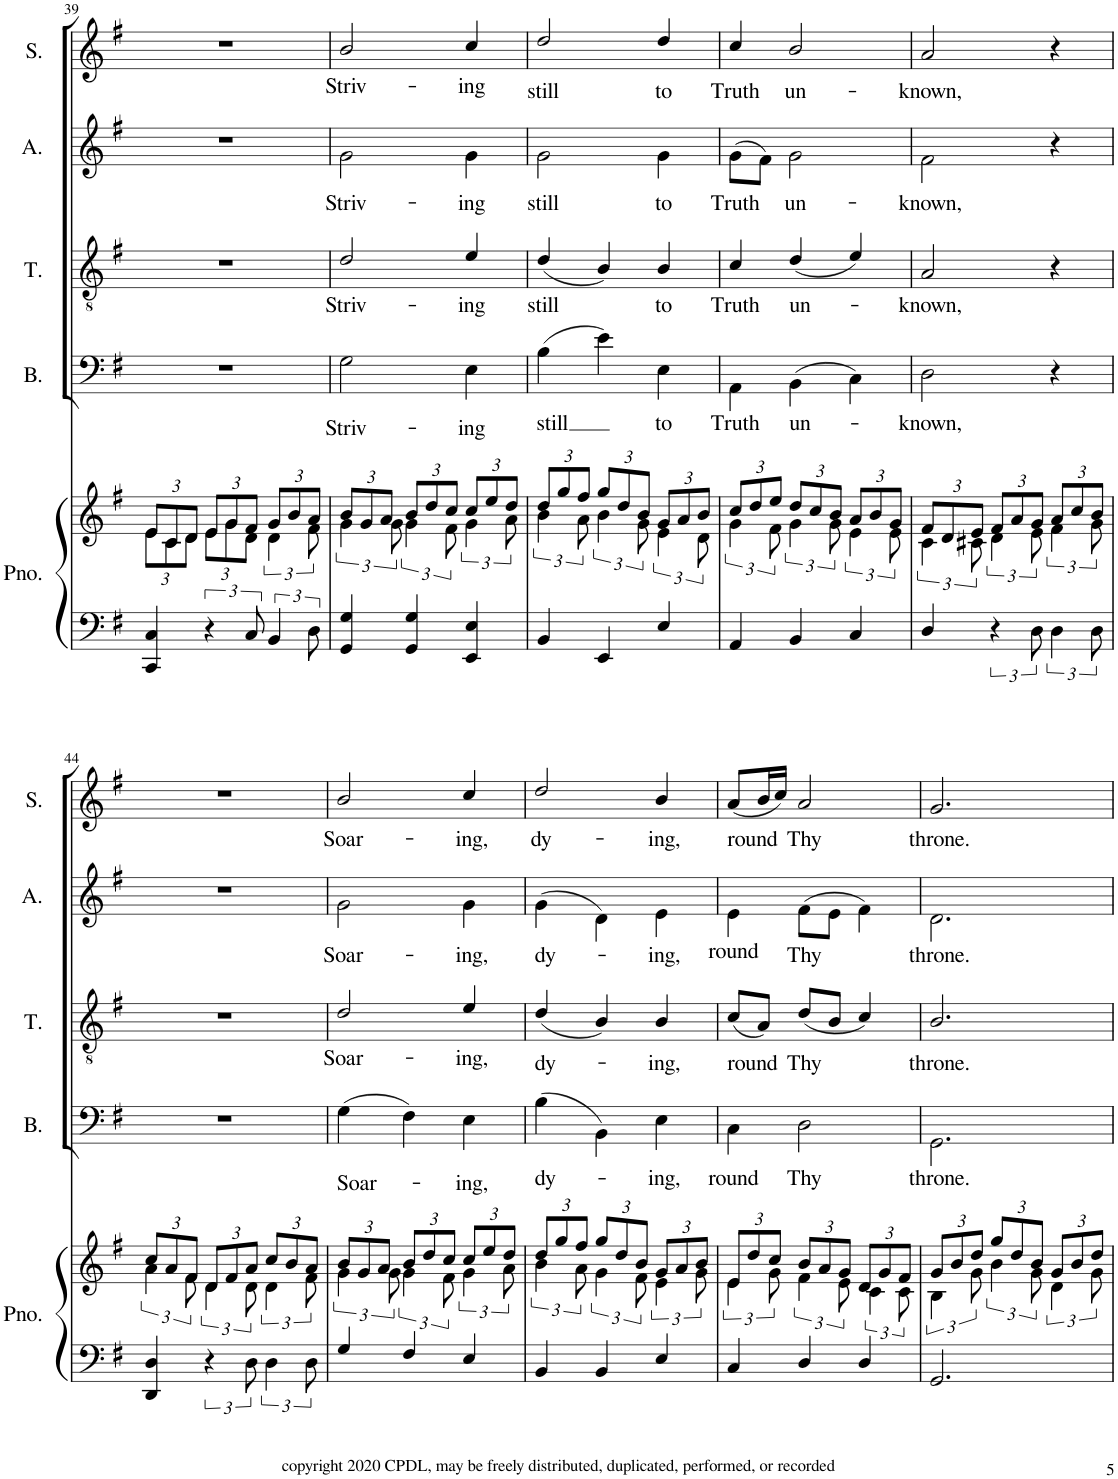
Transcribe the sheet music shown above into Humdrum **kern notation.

**kern	**kern	**kern	**text	**kern	**text	**kern	**text	**kern	**text
*part5	*part5	*part4	*part4	*part3	*part3	*part2	*part2	*part1	*part1
*staff6	*staff5	*staff4	*staff4	*staff3	*staff3	*staff2	*staff2	*staff1	*staff1
*I"Piano	*	*I"Bass	*	*I"Tenor	*	*I"Alto	*	*I"Soprano	*
*I'Pno.	*	*I'B.	*	*I'T.	*	*I'A.	*	*I'S.	*
!!LO:PB:g=z
*clefF4	*clefG2	*clefF4	*	*clefGv2	*	*clefG2	*	*clefG2	*
*k[f#]	*k[f#]	*k[f#]	*	*k[f#]	*	*k[f#]	*	*k[f#]	*
*G:	*G:	*G:	*	*G:	*	*G:	*	*G:	*
*M3/4	*M3/4	*M3/4	*	*M3/4	*	*M3/4	*	*M3/4	*
*	*Xbrackettup	*	*	*	*	*	*	*	*
=39	=39	=39	=39	=39	=39	=39	=39	=39	=39
*	*^	*	*	*	*	*	*	*	*
4CC/ 4C/	12e\L	12e/L	2.r	.	2.r	.	2.r	.	2.r	.
.	12c\	12c/	.	.	.	.	.	.	.	.
.	12d\J	12d/J	.	.	.	.	.	.	.	.
6r	12e\L	12e/L	.	.	.	.	.	.	.	.
.	12g\	12g/	.	.	.	.	.	.	.	.
12C/	12d\J	12f#/J	.	.	.	.	.	.	.	.
*	*brackettup	*Xbrackettup	*	*	*	*	*	*	*	*
6BB/	6d\	12g/L	.	.	.	.	.	.	.	.
.	.	12b/	.	.	.	.	.	.	.	.
12D\	12f#\	12a/J	.	.	.	.	.	.	.	.
=40	=40	=40	=40	=40	=40	=40	=40	=40	=40	=40
*	*brackettup	*Xbrackettup	*	*	*	*	*	*	*	*
!	!	!	!	!LO:LY:b	!	!LO:LY:b	!	!LO:LY:b	!	!LO:LY:b
4GG/ 4G/	6g\	12b/L	2G\	Striv-	2d/	Striv-	2g\	Striv-	2b/	Striv-
.	.	12g/	.	.	.	.	.	.	.	.
.	12g\	12a/J	.	.	.	.	.	.	.	.
*	*brackettup	*Xbrackettup	*	*	*	*	*	*	*	*
4GG/ 4G/	6g\	12b/L	.	.	.	.	.	.	.	.
.	.	12dd/	.	.	.	.	.	.	.	.
.	12f#\	12cc/J	.	.	.	.	.	.	.	.
*	*brackettup	*Xbrackettup	*	*	*	*	*	*	*	*
!	!	!	!	!LO:LY:b	!	!LO:LY:b	!	!LO:LY:b	!	!LO:LY:b
4EE/ 4E/	6g\	12cc/L	4E\	-ing	4e/	-ing	4g\	-ing	4cc/	-ing
.	.	12ee/	.	.	.	.	.	.	.	.
.	12a\	12dd/J	.	.	.	.	.	.	.	.
=41	=41	=41	=41	=41	=41	=41	=41	=41	=41	=41
*	*brackettup	*Xbrackettup	*	*	*	*	*	*	*	*
!	!	!	!	!LO:LY:b	!	!LO:LY:b	!	!LO:LY:b	!	!LO:LY:b
4BB/	6b\	12dd/L	(4B\	still	(4d/	still	2g\	still	2dd/	still
.	.	12gg/	.	.	.	.	.	.	.	.
.	12a\	12ff#/J	.	.	.	.	.	.	.	.
*	*brackettup	*Xbrackettup	*	*	*	*	*	*	*	*
4EE/	6b\	12gg/L	4e\)	.	4B/)	.	.	.	.	.
.	.	12dd/	.	.	.	.	.	.	.	.
.	12g\	12b/J	.	.	.	.	.	.	.	.
*	*brackettup	*Xbrackettup	*	*	*	*	*	*	*	*
!	!	!	!	!LO:LY:b	!	!LO:LY:b	!	!LO:LY:b	!	!LO:LY:b
4E/	6e\	12g/L	4E\	to	4B/	to	4g\	to	4dd/	to
.	.	12a/	.	.	.	.	.	.	.	.
.	12d\	12b/J	.	.	.	.	.	.	.	.
=42	=42	=42	=42	=42	=42	=42	=42	=42	=42	=42
*	*brackettup	*Xbrackettup	*	*	*	*	*	*	*	*
!	!	!	!	!LO:LY:b	!	!LO:LY:b	!	!LO:LY:b	!	!LO:LY:b
4AA/	6g\	12cc/L	4AA\	Truth	4c/	Truth	(8g\L	Truth	4cc/	Truth
.	.	12dd/	.	.	.	.	.	.	.	.
.	.	.	.	.	.	.	8f#\J)	.	.	.
.	12f#\	12ee/J	.	.	.	.	.	.	.	.
*	*brackettup	*Xbrackettup	*	*	*	*	*	*	*	*
!	!	!	!	!LO:LY:b	!	!LO:LY:b	!	!LO:LY:b	!	!LO:LY:b
4BB/	6g\	12dd/L	(4BB\	un-	(4d/	un-	2g\	un-	2b/	un-
.	.	12cc/	.	.	.	.	.	.	.	.
.	12g\	12b/J	.	.	.	.	.	.	.	.
*	*brackettup	*Xbrackettup	*	*	*	*	*	*	*	*
4C/	6e\	12a/L	4C\)	.	4e/)	.	.	.	.	.
.	.	12b/	.	.	.	.	.	.	.	.
.	12e\	12g/J	.	.	.	.	.	.	.	.
=43	=43	=43	=43	=43	=43	=43	=43	=43	=43	=43
*	*brackettup	*Xbrackettup	*	*	*	*	*	*	*	*
!	!	!	!	!LO:LY:b	!	!LO:LY:b	!	!LO:LY:b	!	!LO:LY:b
4D/	6c\	12f#/L	2D\	-known,	2A/	-known,	2f#\	-known,	2a/	-known,
.	.	12d/	.	.	.	.	.	.	.	.
.	12c#X\	12e/J	.	.	.	.	.	.	.	.
*	*brackettup	*Xbrackettup	*	*	*	*	*	*	*	*
6r	6d\	12f#/L	.	.	.	.	.	.	.	.
.	.	12a/	.	.	.	.	.	.	.	.
12D\	12e\	12g/J	.	.	.	.	.	.	.	.
*	*brackettup	*Xbrackettup	*	*	*	*	*	*	*	*
6D\	6f#\	12a/L	4r	.	4r	.	4r	.	4r	.
.	.	12cc/	.	.	.	.	.	.	.	.
12D\	12g\	12b/J	.	.	.	.	.	.	.	.
!!LO:LB:g=z
=44	=44	=44	=44	=44	=44	=44	=44	=44	=44	=44
*	*brackettup	*Xbrackettup	*	*	*	*	*	*	*	*
4DD/ 4D/	6a\	12cc/L	2.r	.	2.r	.	2.r	.	2.r	.
.	.	12a/	.	.	.	.	.	.	.	.
.	12f#\	12f#/J	.	.	.	.	.	.	.	.
*	*brackettup	*Xbrackettup	*	*	*	*	*	*	*	*
6r	6d\	12d/L	.	.	.	.	.	.	.	.
.	.	12f#/	.	.	.	.	.	.	.	.
12D\	12d\	12a/J	.	.	.	.	.	.	.	.
*	*brackettup	*Xbrackettup	*	*	*	*	*	*	*	*
6D\	6d\	12cc/L	.	.	.	.	.	.	.	.
.	.	12b/	.	.	.	.	.	.	.	.
12D\	12f#\	12a/J	.	.	.	.	.	.	.	.
=45	=45	=45	=45	=45	=45	=45	=45	=45	=45	=45
*	*brackettup	*Xbrackettup	*	*	*	*	*	*	*	*
!	!	!	!	!LO:LY:b	!	!LO:LY:b	!	!LO:LY:b	!	!LO:LY:b
4G/	6g\	12b/L	(4G\	Soar-	2d/	Soar-	2g\	Soar-	2b/	Soar-
.	.	12g/	.	.	.	.	.	.	.	.
.	12g\	12a/J	.	.	.	.	.	.	.	.
*	*brackettup	*Xbrackettup	*	*	*	*	*	*	*	*
4F#/	6g\	12b/L	4F#\)	.	.	.	.	.	.	.
.	.	12dd/	.	.	.	.	.	.	.	.
.	12f#\	12cc/J	.	.	.	.	.	.	.	.
*	*brackettup	*Xbrackettup	*	*	*	*	*	*	*	*
!	!	!	!	!LO:LY:b	!	!LO:LY:b	!	!LO:LY:b	!	!LO:LY:b
4E/	6g\	12cc/L	4E\	-ing,	4e/	-ing,	4g\	-ing,	4cc/	-ing,
.	.	12ee/	.	.	.	.	.	.	.	.
.	12a\	12dd/J	.	.	.	.	.	.	.	.
=46	=46	=46	=46	=46	=46	=46	=46	=46	=46	=46
*	*brackettup	*Xbrackettup	*	*	*	*	*	*	*	*
!	!	!	!	!LO:LY:b	!	!LO:LY:b	!	!LO:LY:b	!	!LO:LY:b
4BB/	6b\	12dd/L	(4B\	dy-	(4d/	dy-	(4g\	dy-	2dd/	dy-
.	.	12gg/	.	.	.	.	.	.	.	.
.	12a\	12ff#/J	.	.	.	.	.	.	.	.
*	*brackettup	*Xbrackettup	*	*	*	*	*	*	*	*
4BB/	6g\	12gg/L	4BB\)	.	4B/)	.	4d\)	.	.	.
.	.	12dd/	.	.	.	.	.	.	.	.
.	12f#\	12b/J	.	.	.	.	.	.	.	.
*	*brackettup	*Xbrackettup	*	*	*	*	*	*	*	*
!	!	!	!	!LO:LY:b	!	!LO:LY:b	!	!LO:LY:b	!	!LO:LY:b
4E/	6e\	12g/L	4E\	-ing,	4B/	-ing,	4e\	-ing,	4b/	-ing,
.	.	12a/	.	.	.	.	.	.	.	.
.	12g\	12b/J	.	.	.	.	.	.	.	.
=47	=47	=47	=47	=47	=47	=47	=47	=47	=47	=47
*	*brackettup	*Xbrackettup	*	*	*	*	*	*	*	*
!	!	!	!	!LO:LY:b	!	!LO:LY:b	!	!LO:LY:b	!	!LO:LY:b
4C/	6e\	12e/L	4C\	round	(8c/L	round	4e\	round	(8a/L	round
.	.	12dd/	.	.	.	.	.	.	.	.
.	.	.	.	.	8A/J)	.	.	.	16b/L	.
.	12g\	12cc/J	.	.	.	.	.	.	.	.
.	.	.	.	.	.	.	.	.	16cc/JJ)	.
*	*brackettup	*Xbrackettup	*	*	*	*	*	*	*	*
!	!	!	!	!LO:LY:b	!	!LO:LY:b	!	!LO:LY:b	!	!LO:LY:b
4D/	6f#\	12b/L	2D\	Thy	(8d/L	Thy	(8f#\L	Thy	2a/	Thy
.	.	12a/	.	.	.	.	.	.	.	.
.	.	.	.	.	8B/J	.	8e\J	.	.	.
.	12e\	12g/J	.	.	.	.	.	.	.	.
*	*brackettup	*Xbrackettup	*	*	*	*	*	*	*	*
4D/	6c\	12d/L	.	.	4c/)	.	4f#\)	.	.	.
.	.	12g/	.	.	.	.	.	.	.	.
.	12c\	12f#/J	.	.	.	.	.	.	.	.
=48	=48	=48	=48	=48	=48	=48	=48	=48	=48	=48
*	*brackettup	*Xbrackettup	*	*	*	*	*	*	*	*
!	!	!	!	!LO:LY:b	!	!LO:LY:b	!	!LO:LY:b	!	!LO:LY:b
2.GG/	6B\	12g/L	2.GG\	throne.	2.B/	throne.	2.d\	throne.	2.g/	throne.
.	.	12b/	.	.	.	.	.	.	.	.
.	12g\	12dd/J	.	.	.	.	.	.	.	.
*	*brackettup	*Xbrackettup	*	*	*	*	*	*	*	*
.	6b\	12gg/L	.	.	.	.	.	.	.	.
.	.	12dd/	.	.	.	.	.	.	.	.
.	12g\	12b/J	.	.	.	.	.	.	.	.
*	*brackettup	*Xbrackettup	*	*	*	*	*	*	*	*
.	6d\	12g/L	.	.	.	.	.	.	.	.
.	.	12b/	.	.	.	.	.	.	.	.
.	12g\	12dd/J	.	.	.	.	.	.	.	.
*	*v	*v	*	*	*	*	*	*	*	*
=	=	=	=	=	=	=	=	=	=
*-	*-	*-	*-	*-	*-	*-	*-	*-	*-
